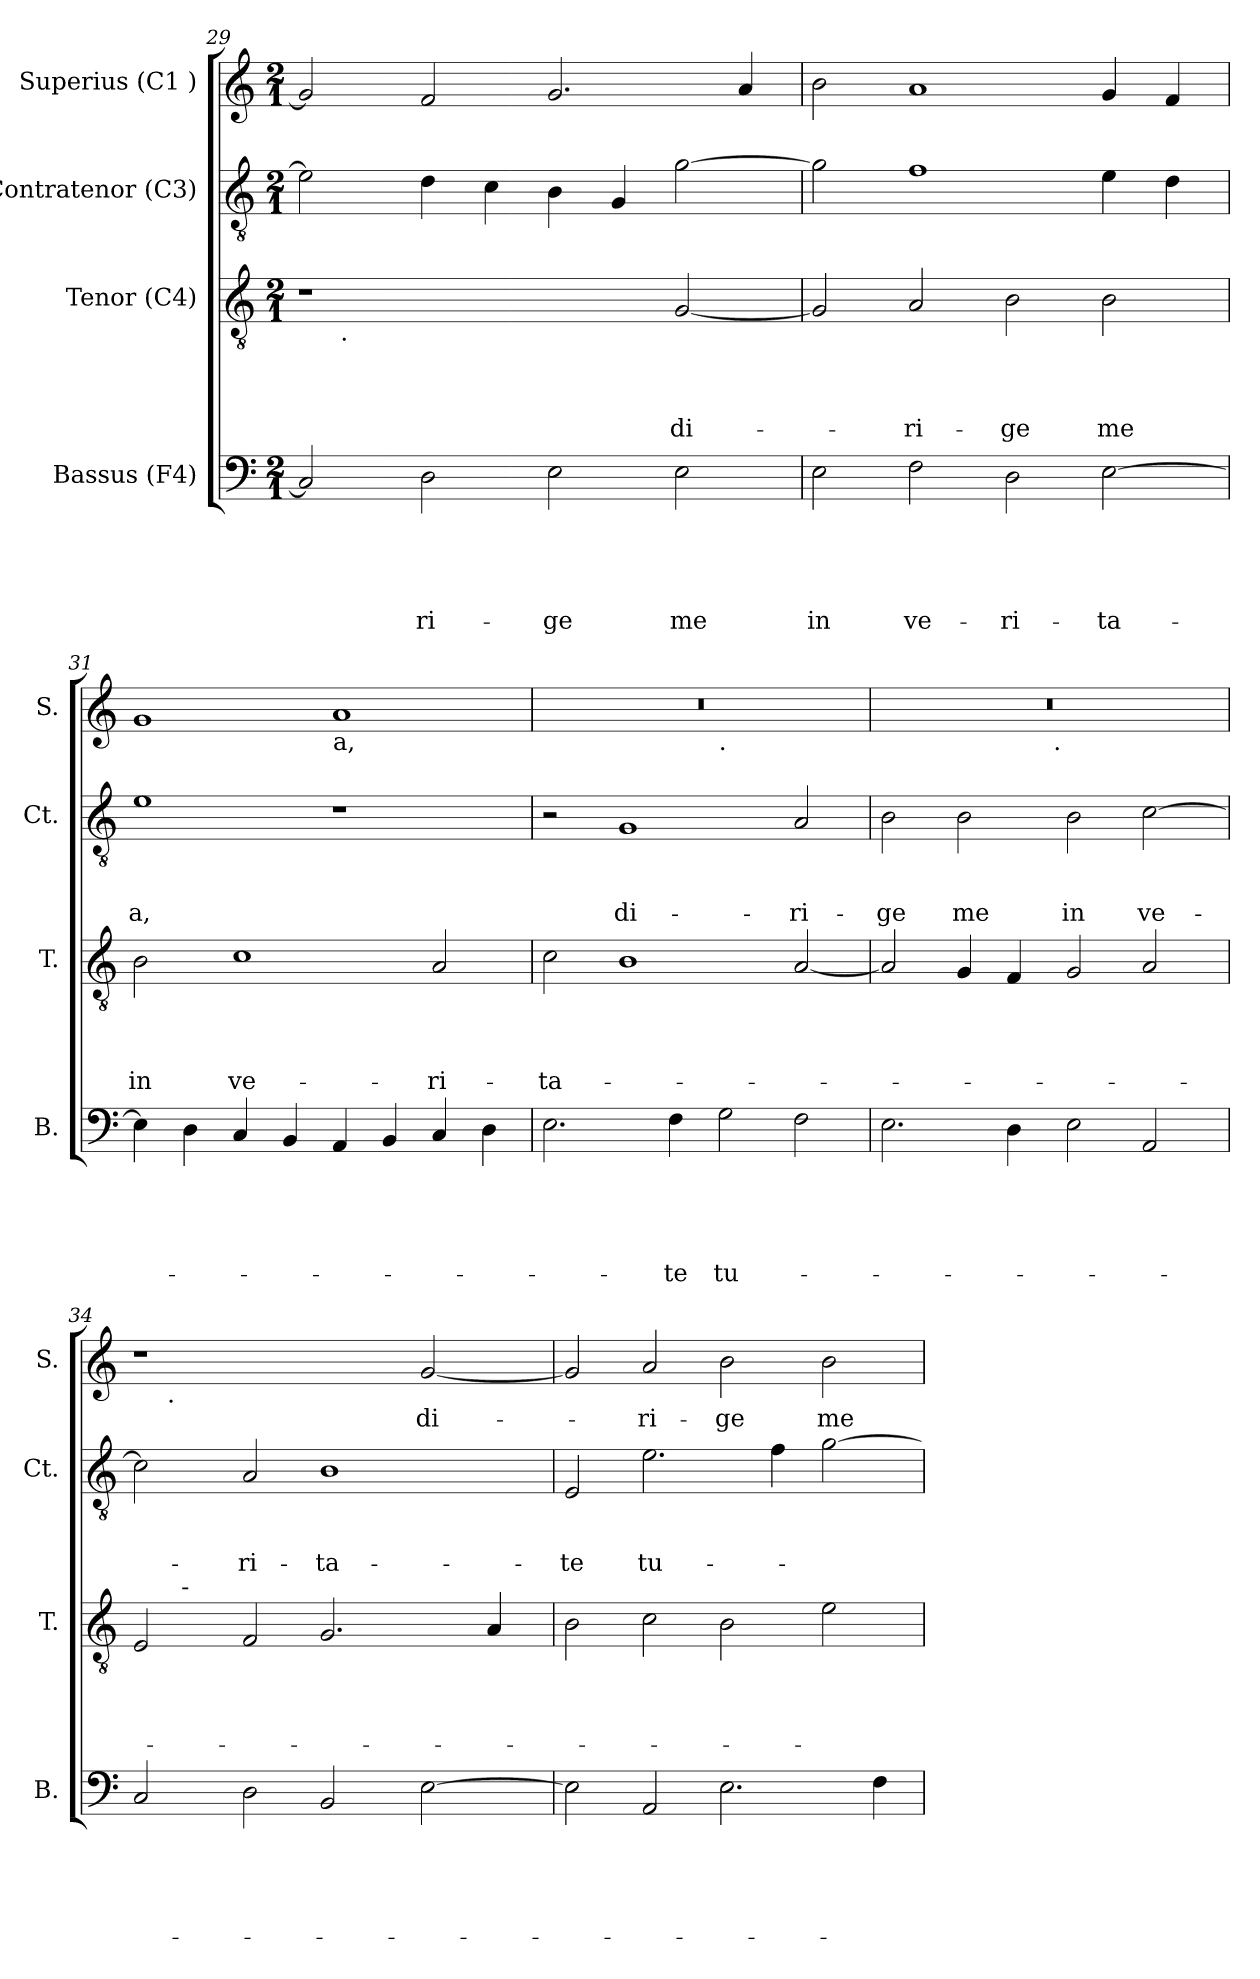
**kern	**text	**text	**text	**text	**text	**kern	**text	**text	**text	**text	**kern	**text	**text	**text	**kern	**text
*part4	*part4	*part4	*part4	*part4	*part4	*part3	*part3	*part3	*part3	*part3	*part2	*part2	*part2	*part2	*part1	*part1
*staff4	*staff4	*staff4	*staff4	*staff4	*staff4	*staff3	*staff3	*staff3	*staff3	*staff3	*staff2	*staff2	*staff2	*staff2	*staff1	*staff1
*I"Bassus (F4)	*	*	*	*	*	*I"Tenor (C4)	*	*	*	*	*I"Contratenor (C3)	*	*	*	*I"Superius (C1 )	*
*I'B.	*	*	*	*	*	*I'T.	*	*	*	*	*I'Ct.	*	*	*	*I'S.	*
*clefF4	*	*	*	*	*	*clefGv2	*	*	*	*	*clefGv2	*	*	*	*clefG2	*
*k[]	*	*	*	*	*	*k[]	*	*	*	*	*k[]	*	*	*	*k[]	*
*C:	*	*	*	*	*	*C:	*	*	*	*	*C:	*	*	*	*C:	*
*M2/1	*	*	*	*	*	*M2/1	*	*	*	*	*M2/1	*	*	*	*M2/1	*
=29	=29	=29	=29	=29	=29	=29	=29	=29	=29	=29	=29	=29	=29	=29	=29	=29
*	*	*	*	*	*	*^	*	*	*	*	*	*	*	*	*	*
2C/]	.	.	.	.	.	1r	8ryy	.	.	.	.	2e\]	.	.	.	2g/]	.
!	!	!	!	!	!	!	!LO:TX:b:t=.	!	!	!	!	!	!	!	!	!	!
.	.	.	.	.	.	.	1...ryy	.	.	.	.	.	.	.	.	.	.
!	!	!	!	!	!LO:LY:b	!	!	!	!	!	!	!	!	!	!	!	!
2D\	.	.	.	.	-ri-	.	.	.	.	.	.	4d\	.	.	.	2f/	.
.	.	.	.	.	.	.	.	.	.	.	.	4c\	.	.	.	.	.
!	!	!	!	!	!LO:LY:b	!	!	!	!	!	!	!	!	!	!	!	!
2E\	.	.	.	.	-ge	2ryy	.	.	.	.	.	4B\	.	.	.	2.g/	.
.	.	.	.	.	.	.	.	.	.	.	.	4G/	.	.	.	.	.
!	!	!	!	!	!LO:LY:b	!	!	!	!	!	!LO:LY:b	!	!	!	!	!	!
2E\	.	.	.	.	me	[<2G/	.	.	.	.	di-	[<2g\	.	.	.	.	.
.	.	.	.	.	.	.	.	.	.	.	.	.	.	.	.	4a</	.
!!LO:LB:g=z
=30	=30	=30	=30	=30	=30	=30	=30	=30	=30	=30	=30	=30	=30	=30	=30	=30	=30
!	!	!	!	!	!LO:LY:b	!	!	!	!	!	!	!	!	!	!	!	!
*	*	*	*	*	*	*v	*v	*	*	*	*	*	*	*	*	*	*
2E\	.	.	.	.	in	2G/]	.	.	.	.	2g\]	.	.	.	2b\	.
!	!	!	!	!	!LO:LY:b	!	!	!	!	!LO:LY:b	!	!	!	!	!	!
2F\	.	.	.	.	ve-	2A/	.	.	.	-ri-	1f	.	.	.	1a	.
!	!	!	!	!	!LO:LY:b	!	!	!	!	!LO:LY:b	!	!	!	!	!	!
2D\	.	.	.	.	-ri-	2B\	.	.	.	-ge	.	.	.	.	.	.
!	!	!	!	!	!LO:LY:b	!	!	!	!	!LO:LY:b	!	!	!	!	!	!
[>2E\	.	.	.	.	-ta-	2B\	.	.	.	me	4e\	.	.	.	4g/	.
.	.	.	.	.	.	.	.	.	.	.	4d\	.	.	.	4f/	.
=31	=31	=31	=31	=31	=31	=31	=31	=31	=31	=31	=31	=31	=31	=31	=31	=31
!	!	!	!	!	!	!	!	!	!	!LO:LY:b	!	!	!	!LO:LY:b	!	!
4E\]	.	.	.	.	.	2B\	.	.	.	in	1e	.	.	-a,	1g	.
4D\	.	.	.	.	.	.	.	.	.	.	.	.	.	.	.	.
!	!	!	!	!	!	!	!	!	!	!LO:LY:b	!	!	!	!	!	!
4C/	.	.	.	.	.	1c	.	.	.	ve-	.	.	.	.	.	.
4BB/	.	.	.	.	.	.	.	.	.	.	.	.	.	.	.	.
!	!	!	!	!	!	!	!	!	!	!	!	!	!	!	!LO:TX:b:t=a,	!
4AA/	.	.	.	.	.	.	.	.	.	.	1r	.	.	.	1a	.
4BB/	.	.	.	.	.	.	.	.	.	.	.	.	.	.	.	.
!	!	!	!	!	!	!	!	!	!	!LO:LY:b	!	!	!	!	!	!
4C/	.	.	.	.	.	2A/	.	.	.	-ri-	.	.	.	.	.	.
4D\	.	.	.	.	.	.	.	.	.	.	.	.	.	.	.	.
=32	=32	=32	=32	=32	=32	=32	=32	=32	=32	=32	=32	=32	=32	=32	=32	=32
!	!	!	!	!	!	!	!	!	!	!LO:LY:b	!	!	!	!	!	!
*	*	*	*	*	*	*	*	*	*	*	*	*	*	*	*^	*
2.E\	.	.	.	.	.	2c\	.	.	.	-ta-	2r	.	.	.	0r	1ryy	.
!	!	!	!	!	!	!	!	!	!	!	!	!	!	!LO:LY:b	!	!	!
.	.	.	.	.	.	1B	.	.	.	.	1G	.	.	di-	.	.	.
!	!	!	!	!	!LO:LY:b	!	!	!	!	!	!	!	!	!	!	!	!
4F\	.	.	.	.	-te	.	.	.	.	.	.	.	.	.	.	.	.
!	!	!	!	!	!	!	!	!	!	!	!	!	!	!	!	!LO:TX:b:t=.	!
!	!	!	!	!	!LO:LY:b	!	!	!	!	!	!	!	!	!	!	!	!
2G\	.	.	.	.	tu-	.	.	.	.	.	.	.	.	.	.	1ryy	.
!	!	!	!	!	!	!	!	!	!	!	!	!	!	!LO:LY:b	!	!	!
2F\	.	.	.	.	.	[<2A/	.	.	.	.	2A/	.	.	-ri-	.	.	.
=33	=33	=33	=33	=33	=33	=33	=33	=33	=33	=33	=33	=33	=33	=33	=33	=33	=33
!	!	!	!	!	!	!	!	!	!	!	!	!	!	!LO:LY:b	!	!	!
2.E\	.	.	.	.	.	2A/]	.	.	.	.	2B\	.	.	-ge	0r	2ryy	.
!	!	!	!	!	!	!	!	!	!	!	!	!	!	!LO:LY:b	!	!	!
.	.	.	.	.	.	4G/	.	.	.	.	2B\	.	.	me	.	4...ryy	.
4D\	.	.	.	.	.	4F/	.	.	.	.	.	.	.	.	.	.	.
!	!	!	!	!	!	!	!	!	!	!	!	!	!	!	!	!LO:TX:b:t=.	!
.	.	.	.	.	.	.	.	.	.	.	.	.	.	.	.	1ryy	.
!	!	!	!	!	!	!	!	!	!	!	!	!	!	!LO:LY:b	!	!	!
2E\	.	.	.	.	.	2G/	.	.	.	.	2B\	.	.	in	.	.	.
!	!	!	!	!	!	!	!	!	!	!	!	!	!	!LO:LY:b	!	!	!
2AA/	.	.	.	.	.	2A/	.	.	.	.	[<2c\	.	.	ve-	.	.	.
.	.	.	.	.	.	.	.	.	.	.	.	.	.	.	.	32ryy	.
!!LO:LB:g=z	!!
=34	=34	=34	=34	=34	=34	=34	=34	=34	=34	=34	=34	=34	=34	=34	=34	=34	=34
*	*	*	*	*	*	*^	*	*	*	*	*	*	*	*	*	*	*
2C/	.	.	.	.	.	2E/	8ryy	.	.	.	.	2c\]	.	.	.	1r	8ryy	.
!	!	!	!	!	!	!	!	!	!	!	!	!	!	!	!	!	!LO:TX:b:t=.	!
.	.	.	.	.	.	.	32ryy	.	.	.	.	.	.	.	.	.	1...ryy	.
!	!	!	!	!	!	!	!LO:TX:a:t=-	!	!	!	!	!	!	!	!	!	!	!
.	.	.	.	.	.	.	1ryy	.	.	.	.	.	.	.	.	.	.	.
!	!	!	!	!	!	!	!	!	!	!	!	!	!	!	!LO:LY:b	!	!	!
2D\	.	.	.	.	.	2F/	.	.	.	.	.	2A/	.	.	-ri-	.	.	.
!	!	!	!	!	!	!	!	!	!	!	!	!	!	!	!LO:LY:b	!	!	!
2BB/	.	.	.	.	.	2.G/	.	.	.	.	.	1B	.	.	-ta-	2ryy	.	.
.	.	.	.	.	.	.	2ryy	.	.	.	.	.	.	.	.	.	.	.
!	!	!	!	!	!	!	!	!	!	!	!	!	!	!	!	!	!	!LO:LY:b
[>2E\	.	.	.	.	.	.	.	.	.	.	.	.	.	.	.	[<2g/	.	-di-
.	.	.	.	.	.	.	4ryy	.	.	.	.	.	.	.	.	.	.	.
.	.	.	.	.	.	4A/	.	.	.	.	.	.	.	.	.	.	.	.
.	.	.	.	.	.	.	16.ryy	.	.	.	.	.	.	.	.	.	.	.
=35	=35	=35	=35	=35	=35	=35	=35	=35	=35	=35	=35	=35	=35	=35	=35	=35	=35	=35
!	!	!	!	!	!	!	!	!	!	!	!	!	!	!	!LO:LY:b	!	!	!
*	*	*	*	*	*	*v	*v	*	*	*	*	*	*	*	*	*v	*v	*
2E\]	.	.	.	.	.	2B\	.	.	.	.	2E/	.	.	-te	2g/]	.
!	!	!	!	!	!	!	!	!	!	!	!	!	!	!LO:LY:b	!	!LO:LY:b
2AA/	.	.	.	.	.	2c\	.	.	.	.	2.e\	.	.	tu-	2a/	-ri-
!	!	!	!	!	!	!	!	!	!	!	!	!	!	!	!	!LO:LY:b
2.E\	.	.	.	.	.	2B\	.	.	.	.	.	.	.	.	2b\	-ge
.	.	.	.	.	.	.	.	.	.	.	4f\	.	.	.	.	.
!	!	!	!	!	!	!	!	!	!	!	!	!	!	!	!	!LO:LY:b
.	.	.	.	.	.	2e\	.	.	.	.	[>2g\	.	.	.	2b\	me
4F\	.	.	.	.	.	.	.	.	.	.	.	.	.	.	.	.
=	=	=	=	=	=	=	=	=	=	=	=	=	=	=	=	=
*-	*-	*-	*-	*-	*-	*-	*-	*-	*-	*-	*-	*-	*-	*-	*-	*-
